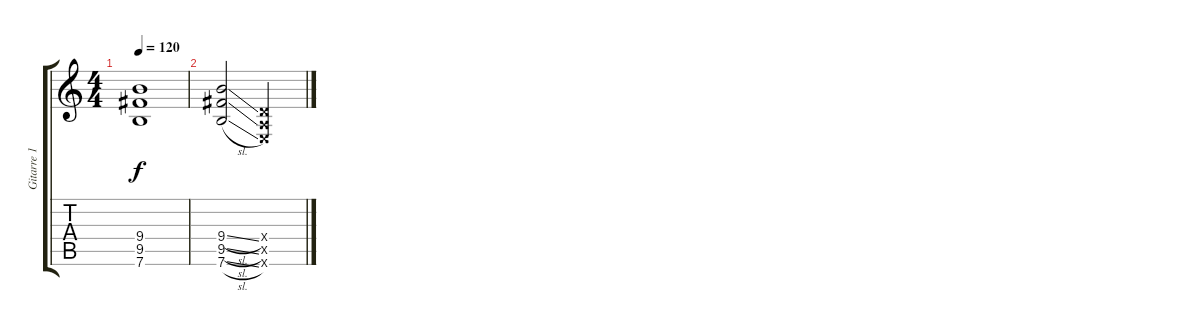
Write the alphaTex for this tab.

\track ("Gitarre 1" "Gitarre 1") {instrument overdrivenguitar}
\staff {score tabs}
\tuning (E4 B3 G3 D3 A2 E2) {hide}
\ts (4 4)
\tempo 120
\clef g2
\ks c
(9.4 9.5 7.6).1{dy f} |
(9.4{sl} 9.5{sl} 7.6{sl}).2 (0.4{x} 0.5{x} 0.6{x}).2
